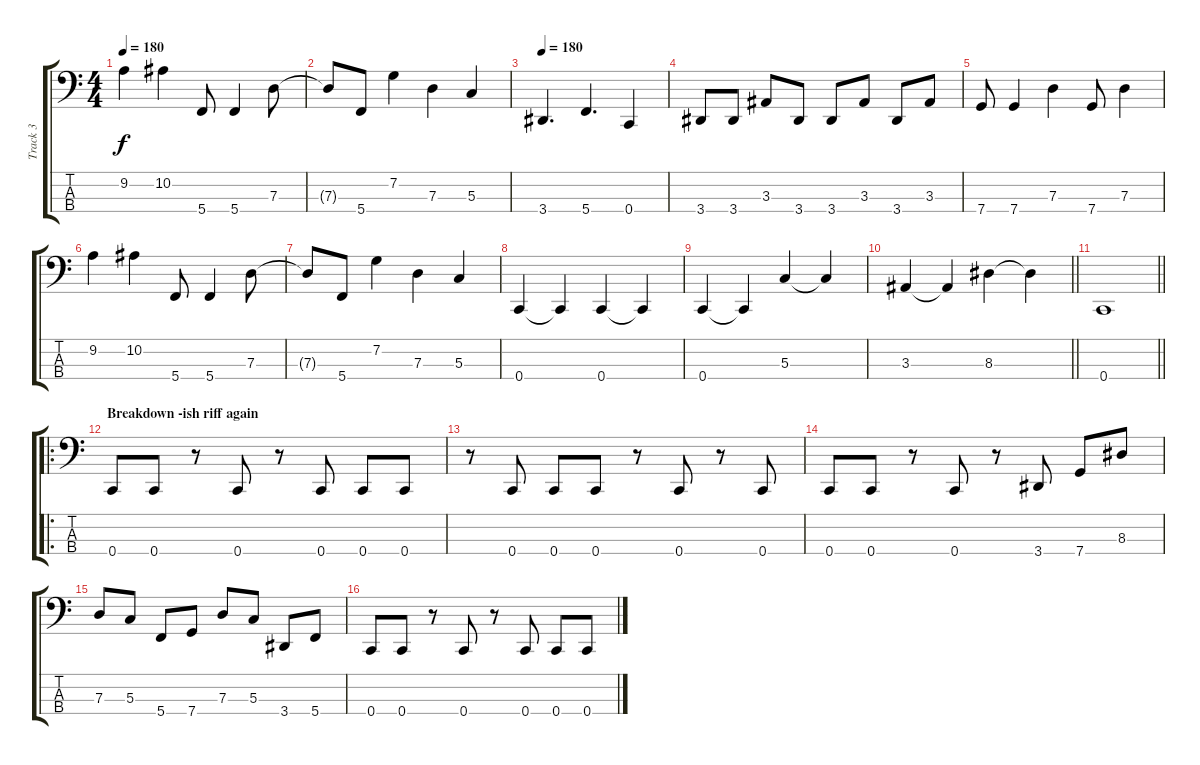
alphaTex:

\track ("Track 3" "Track 3") {instrument electricbassfinger}
\staff {score tabs}
\tuning (F2 C2 G1 C1) {hide}
\ts (4 4)
\tempo 180
\clef f4
\ks c
9.2.4{dy f} 10.2.4 5.4.8 5.4.4 7.3.8 |
7.3{t}.8 5.4.8 7.2.4 7.3.4 5.3.4 |
\tempo 180
3.4.4{d} 5.4.4{d} 0.4.4 |
3.4.8 3.4.8 3.3.8 3.4.8 3.4.8 3.3.8 3.4.8 3.3.8 |
7.4.8 7.4.4 7.3.4 7.4.8 7.3.4 |
9.2.4 10.2.4 5.4.8 5.4.4 7.3.8 |
7.3{t}.8 5.4.8 7.2.4 7.3.4 5.3.4 |
0.4.4 0.4{t}.4 0.4.4 0.4{t}.4 |
0.4.4 0.4{t}.4 5.3.4 5.3{t}.4 |
\barLineRight lightlight
3.3.4 3.3{t}.4 8.3.4 8.3{t}.4 |
\barLineRight lightlight
0.4.1 |
\ro
\section ("" "Breakdown -ish riff again")
0.4.8 0.4.8 r.8 0.4.8 r.8 0.4.8 0.4.8 0.4.8 |
r.8 0.4.8 0.4.8 0.4.8 r.8 0.4.8 r.8 0.4.8 |
0.4.8 0.4.8 r.8 0.4.8 r.8 3.4.8 7.4.8 8.3.8 |
7.3.8 5.3.8 5.4.8 7.4.8 7.3.8 5.3.8 3.4.8 5.4.8 |
0.4.8 0.4.8 r.8 0.4.8 r.8 0.4.8 0.4.8 0.4.8
